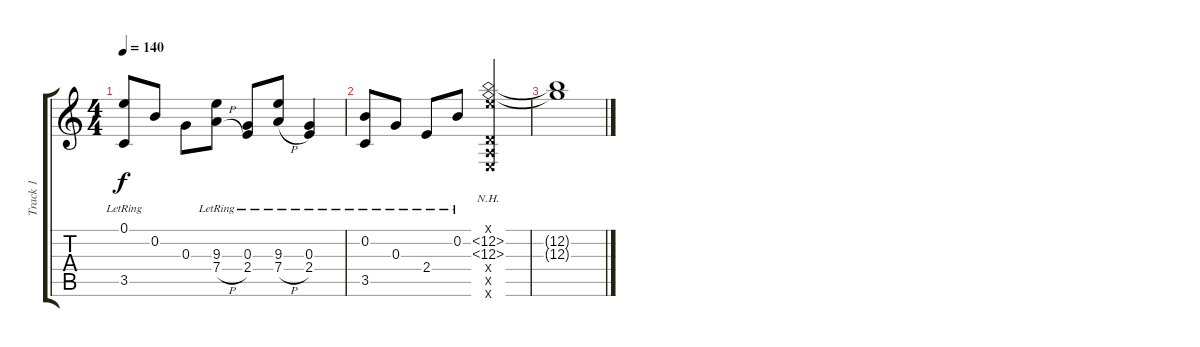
\track ("Track 1" "Track 1") {instrument acousticguitarsteel}
\staff {score tabs}
\tuning (E4 B3 G3 D3 A2 E2) {hide}
\ts (4 4)
\tempo 140
\clef g2
\ks c
(0.1 3.5{lr}).8{dy f} 0.2.8 0.3.8 (9.3{lr} 7.4{h lr}).8 (0.3{lr} 2.4{lr}).8 (9.3{lr} 7.4{h lr}).8 (0.3{lr} 2.4{lr}).4 |
(0.2{lr} 3.5{lr}).8 0.3{lr}.8 2.4{lr}.8 0.2{lr}.8 (0.1{x} 12.2{nh} 12.3{nh} 0.4{x} 0.5{x} 0.6{x}).2 |
(12.2{t} 12.3{t}).1
